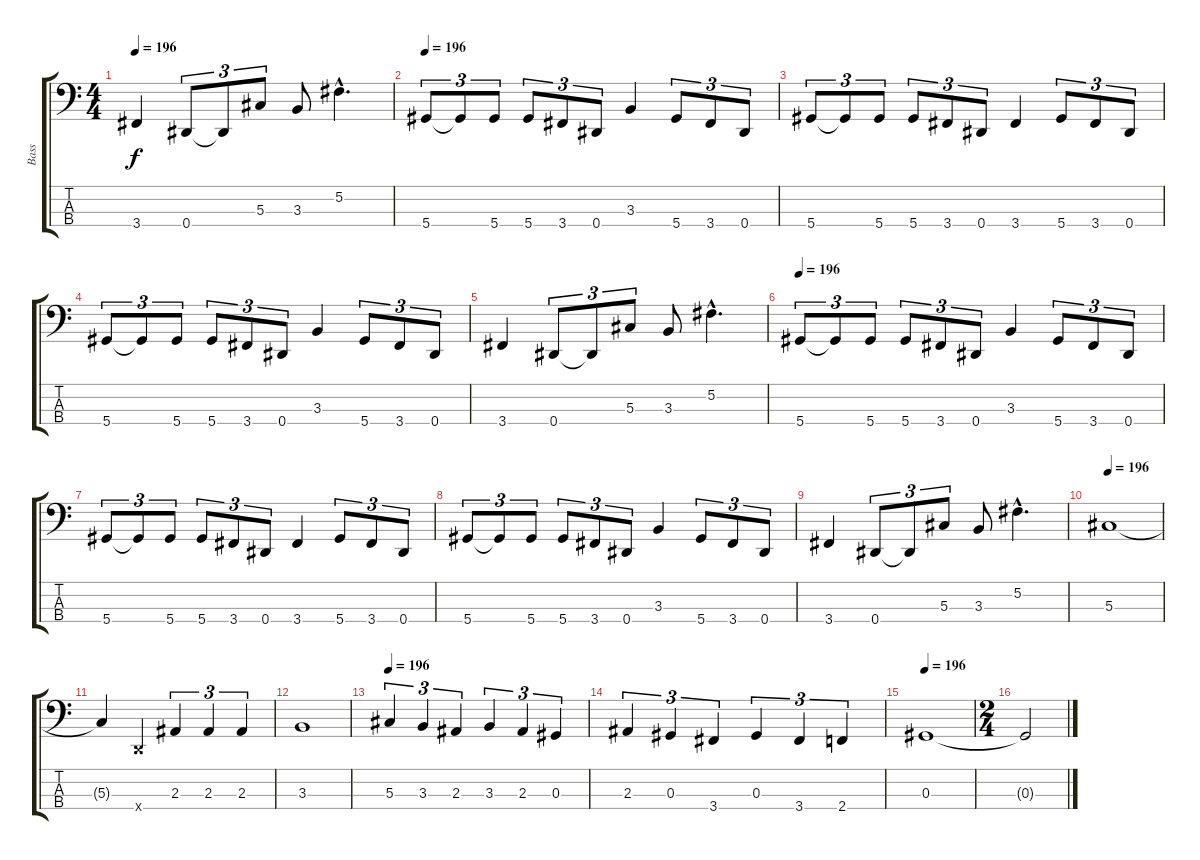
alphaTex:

\track ("Bass" "Bass") {instrument electricbassfinger}
\staff {score tabs}
\tuning (Gb2 Db2 Ab1 Eb1) {hide}
\ts (4 4)
\tempo 196
\clef f4
\ks c
3.4.4{dy f} 0.4.8{tu (3 2)} 0.4{t}.8{tu (3 2)} 5.3.8{tu (3 2)} 3.3.8 5.2{hac}.4{d} |
\tempo 196
5.4.8{tu (3 2)} 5.4{t}.8{tu (3 2)} 5.4.8{tu (3 2)} 5.4.8{tu (3 2)} 3.4.8{tu (3 2)} 0.4.8{tu (3 2)} 3.3.4 5.4.8{tu (3 2)} 3.4.8{tu (3 2)} 0.4.8{tu (3 2)} |
5.4.8{tu (3 2)} 5.4{t}.8{tu (3 2)} 5.4.8{tu (3 2)} 5.4.8{tu (3 2)} 3.4.8{tu (3 2)} 0.4.8{tu (3 2)} 3.4.4 5.4.8{tu (3 2)} 3.4.8{tu (3 2)} 0.4.8{tu (3 2)} |
5.4.8{tu (3 2)} 5.4{t}.8{tu (3 2)} 5.4.8{tu (3 2)} 5.4.8{tu (3 2)} 3.4.8{tu (3 2)} 0.4.8{tu (3 2)} 3.3.4 5.4.8{tu (3 2)} 3.4.8{tu (3 2)} 0.4.8{tu (3 2)} |
3.4.4 0.4.8{tu (3 2)} 0.4{t}.8{tu (3 2)} 5.3.8{tu (3 2)} 3.3.8 5.2{hac}.4{d} |
\tempo 196
5.4.8{tu (3 2)} 5.4{t}.8{tu (3 2)} 5.4.8{tu (3 2)} 5.4.8{tu (3 2)} 3.4.8{tu (3 2)} 0.4.8{tu (3 2)} 3.3.4 5.4.8{tu (3 2)} 3.4.8{tu (3 2)} 0.4.8{tu (3 2)} |
5.4.8{tu (3 2)} 5.4{t}.8{tu (3 2)} 5.4.8{tu (3 2)} 5.4.8{tu (3 2)} 3.4.8{tu (3 2)} 0.4.8{tu (3 2)} 3.4.4 5.4.8{tu (3 2)} 3.4.8{tu (3 2)} 0.4.8{tu (3 2)} |
5.4.8{tu (3 2)} 5.4{t}.8{tu (3 2)} 5.4.8{tu (3 2)} 5.4.8{tu (3 2)} 3.4.8{tu (3 2)} 0.4.8{tu (3 2)} 3.3.4 5.4.8{tu (3 2)} 3.4.8{tu (3 2)} 0.4.8{tu (3 2)} |
3.4.4 0.4.8{tu (3 2)} 0.4{t}.8{tu (3 2)} 5.3.8{tu (3 2)} 3.3.8 5.2{hac}.4{d} |
\tempo 196
5.3.1 |
5.3{t}.4 -1.4{x}.4 2.3.4{tu (3 2)} 2.3.4{tu (3 2)} 2.3.4{tu (3 2)} |
3.3.1 |
\tempo 196
5.3.4{tu (3 2)} 3.3.4{tu (3 2)} 2.3.4{tu (3 2)} 3.3.4{tu (3 2)} 2.3.4{tu (3 2)} 0.3.4{tu (3 2)} |
2.3.4{tu (3 2)} 0.3.4{tu (3 2)} 3.4.4{tu (3 2)} 0.3.4{tu (3 2)} 3.4.4{tu (3 2)} 2.4.4{tu (3 2)} |
\tempo 196
0.3.1 |
\ts (2 4)
0.3{t}.2
